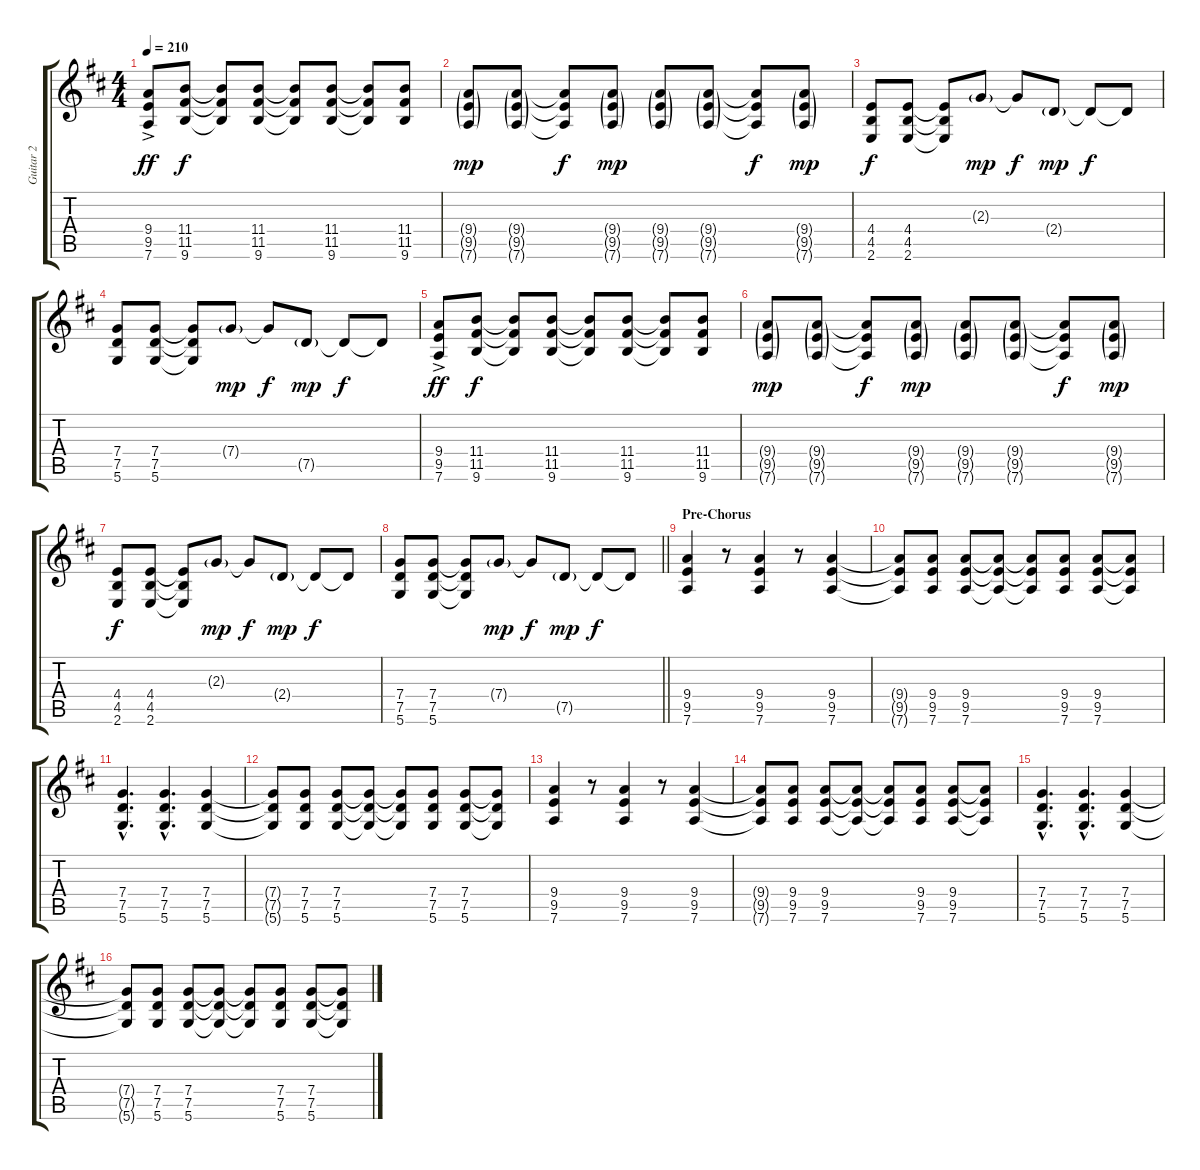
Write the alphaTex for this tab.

\track ("Guitar 2" "Guitar 2") {instrument distortionguitar}
\staff {score tabs}
\tuning (D4 A3 F3 C3 G2 D2) {hide}
\ts (4 4)
\tempo 210
\clef g2
\ks d
(9.4 9.5{ac} 7.6{ac}).8{dy ff} (11.4 11.5 9.6).8{dy f} (11.4{t} 11.5{t} 9.6{t}).8 (11.4 11.5 9.6).8 (11.4{t} 11.5{t} 9.6{t}).8 (11.4 11.5 9.6).8 (11.4{t} 11.5{t} 9.6{t}).8 (11.4 11.5 9.6).8 |
(9.4{g} 9.5{g} 7.6{g}).8{dy mp} (9.4{g} 9.5{g} 7.6{g}).8 (9.4{t} 9.5{t} 7.6{t}).8{dy f} (9.4{g} 9.5{g} 7.6{g}).8{dy mp} (9.4{g} 9.5{g} 7.6{g}).8 (9.4{g} 9.5{g} 7.6{g}).8 (9.4{t} 9.5{t} 7.6{t}).8{dy f} (9.4{g} 9.5{g} 7.6{g}).8{dy mp} |
(4.4 4.5 2.6).8{dy f} (4.4 4.5 2.6).8 (4.4{t} 4.5{t} 2.6{t}).8 2.3{g}.8{dy mp} 2.3{t}.8{dy f} 2.4{g}.8{dy mp} 2.4{t}.8{dy f} 2.4{t}.8 |
(7.4 7.5 5.6).8 (7.4 7.5 5.6).8 (7.4{t} 7.5{t} 5.6{t}).8 7.4{g}.8{dy mp} 7.4{t}.8{dy f} 7.5{g}.8{dy mp} 7.5{t}.8{dy f} 7.5{t}.8 |
(9.4 9.5{ac} 7.6{ac}).8{dy ff} (11.4 11.5 9.6).8{dy f} (11.4{t} 11.5{t} 9.6{t}).8 (11.4 11.5 9.6).8 (11.4{t} 11.5{t} 9.6{t}).8 (11.4 11.5 9.6).8 (11.4{t} 11.5{t} 9.6{t}).8 (11.4 11.5 9.6).8 |
(9.4{g} 9.5{g} 7.6{g}).8{dy mp} (9.4{g} 9.5{g} 7.6{g}).8 (9.4{t} 9.5{t} 7.6{t}).8{dy f} (9.4{g} 9.5{g} 7.6{g}).8{dy mp} (9.4{g} 9.5{g} 7.6{g}).8 (9.4{g} 9.5{g} 7.6{g}).8 (9.4{t} 9.5{t} 7.6{t}).8{dy f} (9.4{g} 9.5{g} 7.6{g}).8{dy mp} |
(4.4 4.5 2.6).8{dy f} (4.4 4.5 2.6).8 (4.4{t} 4.5{t} 2.6{t}).8 2.3{g}.8{dy mp} 2.3{t}.8{dy f} 2.4{g}.8{dy mp} 2.4{t}.8{dy f} 2.4{t}.8 |
\barLineRight lightlight
(7.4 7.5 5.6).8 (7.4 7.5 5.6).8 (7.4{t} 7.5{t} 5.6{t}).8 7.4{g}.8{dy mp} 7.4{t}.8{dy f} 7.5{g}.8{dy mp} 7.5{t}.8{dy f} 7.5{t}.8 |
\section ("" "Pre-Chorus")
(9.4 9.5 7.6).4 r.8 (9.4 9.5 7.6).4 r.8 (9.4 9.5 7.6).4 |
(9.4{t} 9.5{t} 7.6{t}).8 (9.4 9.5 7.6).8 (9.4 9.5 7.6).8 (9.4{t} 9.5{t} 7.6{t}).8 (9.4{t} 9.5{t} 7.6{t}).8 (9.4 9.5 7.6).8 (9.4 9.5 7.6).8 (9.4{t} 9.5{t} 7.6{t}).8 |
(7.4{hac} 7.5{hac} 5.6{hac}).4{d} (7.4{hac} 7.5{hac} 5.6{hac}).4{d} (7.4 7.5 5.6).4 |
(7.4{t} 7.5{t} 5.6{t}).8 (7.4 7.5 5.6).8 (7.4 7.5 5.6).8 (7.4{t} 7.5{t} 5.6{t}).8 (7.4{t} 7.5{t} 5.6{t}).8 (7.4 7.5 5.6).8 (7.4 7.5 5.6).8 (7.4{t} 7.5{t} 5.6{t}).8 |
(9.4 9.5 7.6).4 r.8 (9.4 9.5 7.6).4 r.8 (9.4 9.5 7.6).4 |
(9.4{t} 9.5{t} 7.6{t}).8 (9.4 9.5 7.6).8 (9.4 9.5 7.6).8 (9.4{t} 9.5{t} 7.6{t}).8 (9.4{t} 9.5{t} 7.6{t}).8 (9.4 9.5 7.6).8 (9.4 9.5 7.6).8 (9.4{t} 9.5{t} 7.6{t}).8 |
(7.4{hac} 7.5{hac} 5.6{hac}).4{d} (7.4{hac} 7.5{hac} 5.6{hac}).4{d} (7.4 7.5 5.6).4 |
(7.4{t} 7.5{t} 5.6{t}).8 (7.4 7.5 5.6).8 (7.4 7.5 5.6).8 (7.4{t} 7.5{t} 5.6{t}).8 (7.4{t} 7.5{t} 5.6{t}).8 (7.4 7.5 5.6).8 (7.4 7.5 5.6).8 (7.4{t} 7.5{t} 5.6{t}).8
